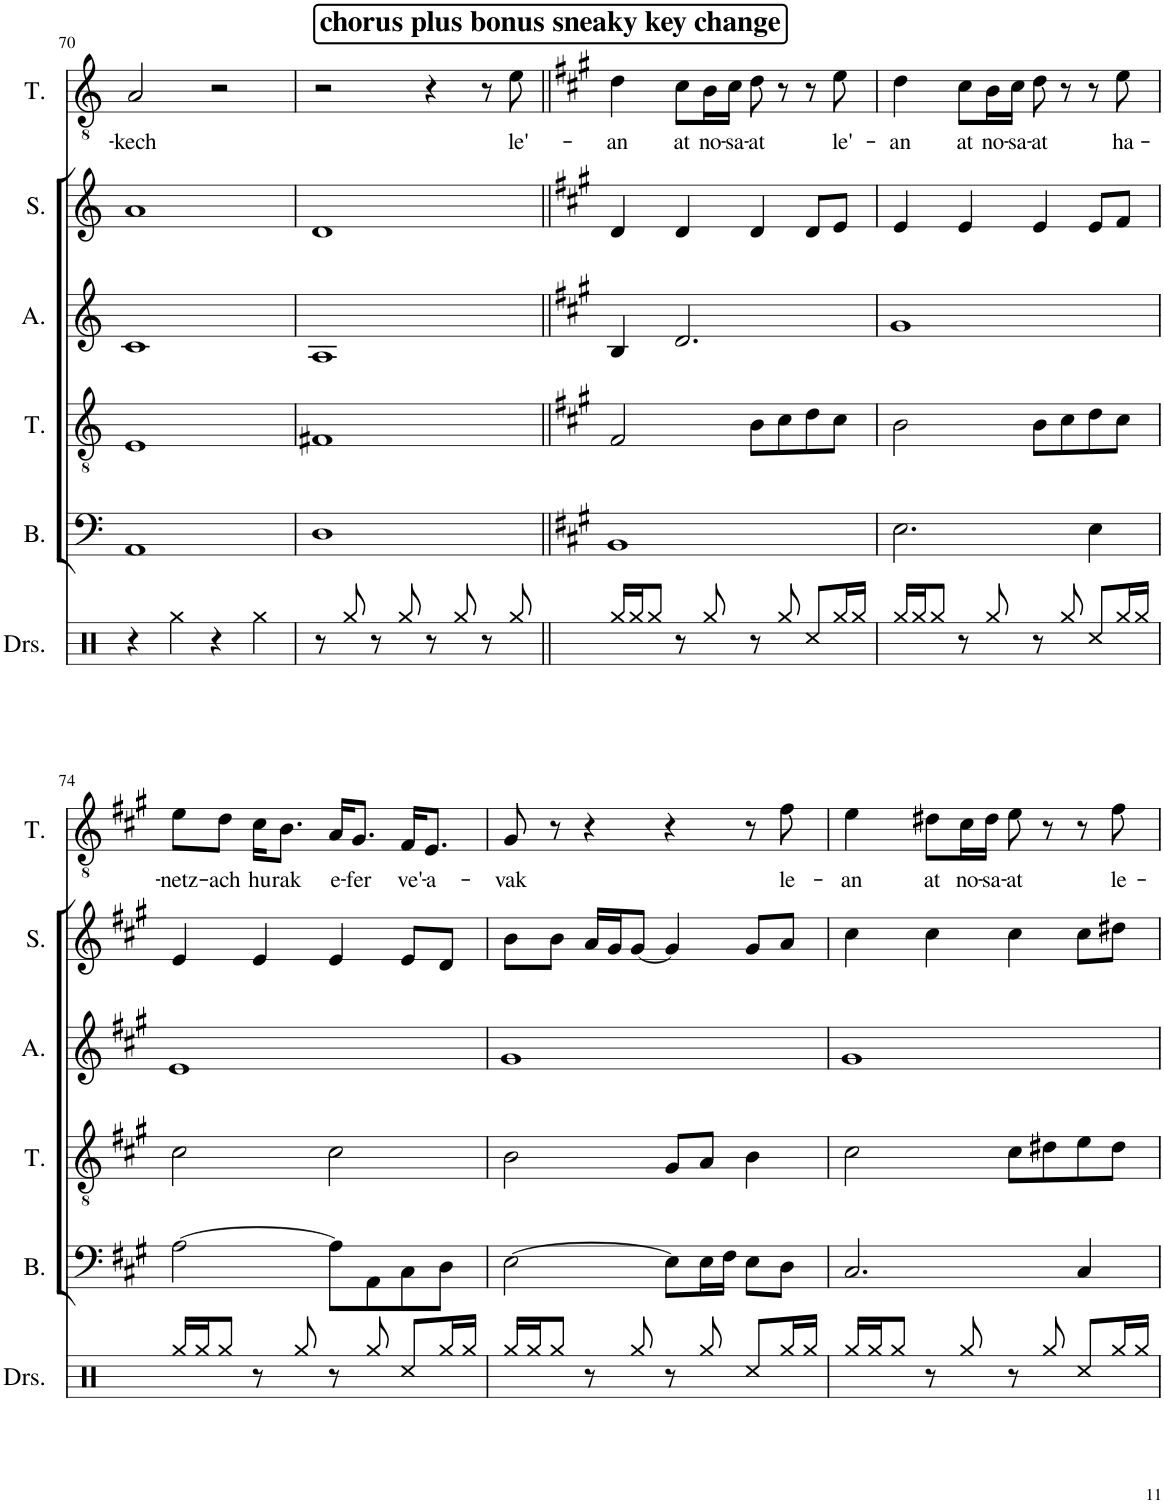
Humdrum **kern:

**kern	**kern	**kern	**kern	**kern	**kern	**text
*part6	*part5	*part4	*part3	*part2	*part1	*part1
*staff6	*staff5	*staff4	*staff3	*staff2	*staff1	*staff1
*I"Drumset	*I"Bass	*I"Tenor	*I"Alto	*I"Soprano	*I"Tenor	*
*I'Drs.	*I'B.	*I'T.	*I'A.	*I'S.	*I'T.	*
!!LO:PB:g=z
*clefX	*clefF4	*clefGv2	*clefG2	*clefG2	*clefGv2	*
*k[]	*k[]	*k[]	*k[]	*k[]	*k[]	*
*M4/4	*M4/4	*M4/4	*M4/4	*M4/4	*M4/4	*
=70	=70	=70	=70	=70	=70	=70
!	!	!	!	!	!	!LO:LY:b
4r	1AA	1E	1c	1a	2A/	-kech
4Rgg\	.	.	.	.	.	.
4r	.	.	.	.	2r	.
4Rgg\	.	.	.	.	.	.
=71	=71	=71	=71	=71	=71	=71
8r	1D	1F#X	1A	1d	2r	.
8Rgg/	.	.	.	.	.	.
8r	.	.	.	.	.	.
8Rgg/	.	.	.	.	.	.
8r	.	.	.	.	4r	.
8Rgg/	.	.	.	.	.	.
8r	.	.	.	.	8r	.
!	!	!	!	!	!	!LO:LY:b
8Rgg/	.	.	.	.	8e\	le'-
!!LO:REH:place=s1:a:B:cj:fs=14:t=chorus plus bonus sneaky key change
=72||	=72||	=72||	=72||	=72||	=72||	=72||
*	*k[f#c#g#]	*k[f#c#g#]	*k[f#c#g#]	*k[f#c#g#]	*k[f#c#g#]	*
!	!	!	!	!	!	!LO:LY:b
16Rgg/LL	1BB	2F#/	4B/	4d/	4d\	-an
16Rgg/J	.	.	.	.	.	.
8Rgg/J	.	.	.	.	.	.
!	!	!	!	!	!	!LO:LY:b
8r	.	.	2.d/	4d/	8c#\L	at
!	!	!	!	!	!	!LO:LY:b
8Rgg/	.	.	.	.	16B\L	no-
!	!	!	!	!	!	!LO:LY:b
.	.	.	.	.	16c#\JJ	-sa-
!	!	!	!	!	!	!LO:LY:b
8r	.	8B\L	.	4d/	8d\	-at
8Rgg/	.	8c#\	.	.	8r	.
8Rcc/L	.	8d\	.	8d/L	8r	.
!	!	!	!	!	!	!LO:LY:b
16Rgg/L	.	8c#\J	.	8e/J	8e\	le'-
16Rgg/JJ	.	.	.	.	.	.
=73	=73	=73	=73	=73	=73	=73
!	!	!	!	!	!	!LO:LY:b
16Rgg/LL	2.E\	2B\	1g#	4e/	4d\	-an
16Rgg/J	.	.	.	.	.	.
8Rgg/J	.	.	.	.	.	.
!	!	!	!	!	!	!LO:LY:b
8r	.	.	.	4e/	8c#\L	at
!	!	!	!	!	!	!LO:LY:b
8Rgg/	.	.	.	.	16B\L	no-
!	!	!	!	!	!	!LO:LY:b
.	.	.	.	.	16c#\JJ	-sa-
!	!	!	!	!	!	!LO:LY:b
8r	.	8B\L	.	4e/	8d\	-at
8Rgg/	.	8c#\	.	.	8r	.
8Rcc/L	4E\	8d\	.	8e/L	8r	.
!	!	!	!	!	!	!LO:LY:b
16Rgg/L	.	8c#\J	.	8f#/J	8e\	ha-
16Rgg/JJ	.	.	.	.	.	.
!!LO:LB:g=z
=74	=74	=74	=74	=74	=74	=74
!	!	!	!	!	!	!LO:LY:b
16Rgg/LL	[2A\	2c#\	1e	4e/	8e\L	-netz-
16Rgg/J	.	.	.	.	.	.
!	!	!	!	!	!	!LO:LY:b
8Rgg/J	.	.	.	.	8d\J	-ach
!	!	!	!	!	!	!LO:LY:b
8r	.	.	.	4e/	16c#\KL	hu
!	!	!	!	!	!	!LO:LY:b
.	.	.	.	.	8.B\J	rak
8Rgg/	.	.	.	.	.	.
!	!	!	!	!	!	!LO:LY:b
8r	8A\L]	2c#\	.	4e/	16A/KL	e-
!	!	!	!	!	!	!LO:LY:b
.	.	.	.	.	8.G#/J	-fer
8Rgg/	8AA\	.	.	.	.	.
!	!	!	!	!	!	!LO:LY:b
8Rcc/L	8C#\	.	.	8e/L	16F#/KL	ve'-
!	!	!	!	!	!	!LO:LY:b
.	.	.	.	.	8.E/J	-a-
16Rgg/L	8D\J	.	.	8d/J	.	.
16Rgg/JJ	.	.	.	.	.	.
=75	=75	=75	=75	=75	=75	=75
!	!	!	!	!	!	!LO:LY:b
16Rgg/LL	[2E\	2B\	1g#	8b\L	8G#/	-vak
16Rgg/J	.	.	.	.	.	.
8Rgg/J	.	.	.	8b\J	8r	.
8r	.	.	.	16a/LL	4r	.
.	.	.	.	16g#/J	.	.
8Rgg/	.	.	.	[8g#/J	.	.
8r	8E\L]	8G#/L	.	4g#/]	4r	.
8Rgg/	16E\L	8A/J	.	.	.	.
.	16F#\JJ	.	.	.	.	.
8Rcc/L	8E\L	4B\	.	8g#/L	8r	.
!	!	!	!	!	!	!LO:LY:b
16Rgg/L	8D\J	.	.	8a/J	8f#\	le-
16Rgg/JJ	.	.	.	.	.	.
=76	=76	=76	=76	=76	=76	=76
!	!	!	!	!	!	!LO:LY:b
16Rgg/LL	2.C#/	2c#\	1g#	4cc#\	4e\	-an
16Rgg/J	.	.	.	.	.	.
8Rgg/J	.	.	.	.	.	.
!	!	!	!	!	!	!LO:LY:b
8r	.	.	.	4cc#\	8d#X\L	at
!	!	!	!	!	!	!LO:LY:b
8Rgg/	.	.	.	.	16c#\L	no-
!	!	!	!	!	!	!LO:LY:b
.	.	.	.	.	16d#\JJ	-sa-
!	!	!	!	!	!	!LO:LY:b
8r	.	8c#\L	.	4cc#\	8e\	-at
8Rgg/	.	8d#X\	.	.	8r	.
8Rcc/L	4C#/	8e\	.	8cc#\L	8r	.
!	!	!	!	!	!	!LO:LY:b
16Rgg/L	.	8d#\J	.	8dd#X\J	8f#\	le-
16Rgg/JJ	.	.	.	.	.	.
=	=	=	=	=	=	=
*-	*-	*-	*-	*-	*-	*-
